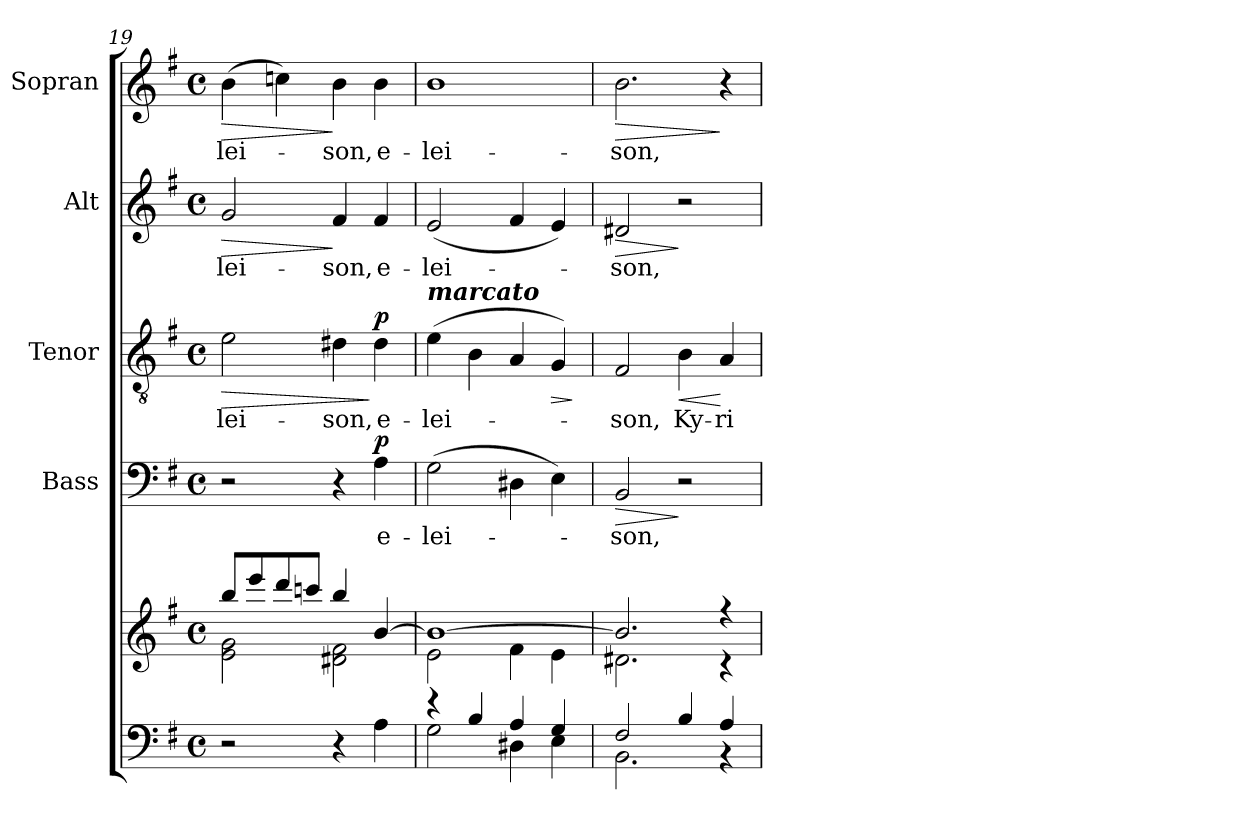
**kern	**kern	**kern	**text	**dynam	**kern	**text	**dynam	**kern	**text	**dynam	**kern	**text	**dynam
*part5	*part5	*part4	*part4	*part4	*part3	*part3	*part3	*part2	*part2	*part2	*part1	*part1	*part1
*staff6	*staff5	*staff4	*staff4	*staff4	*staff3	*staff3	*staff3	*staff2	*staff2	*staff2	*staff1	*staff1	*staff1
*	*	*I"Bass	*	*	*I"Tenor	*	*	*I"Alt	*	*	*I"Sopran	*	*
*	*	*I'B.	*	*	*I'T.	*	*	*I'A.	*	*	*I'S.	*	*
*clefF4	*clefG2	*clefF4	*	*	*clefGv2	*	*	*clefG2	*	*	*clefG2	*	*
*k[f#]	*k[f#]	*k[f#]	*	*	*k[f#]	*	*	*k[f#]	*	*	*k[f#]	*	*
*G:	*G:	*G:	*	*	*G:	*	*	*G:	*	*	*G:	*	*
*M4/4	*M4/4	*M4/4	*	*	*M4/4	*	*	*M4/4	*	*	*M4/4	*	*
*met(c)	*met(c)	*met(c)	*	*	*met(c)	*	*	*met(c)	*	*	*met(c)	*	*
=19	=19	=19	=19	=19	=19	=19	=19	=19	=19	=19	=19	=19	=19
*	*^	*	*	*	*	*	*	*	*	*	*	*	*
!	!	!	!	!	!	!	!LO:LY:b	!LO:HP:b	!	!LO:LY:b	!LO:HP:b	!	!LO:LY:b	!LO:HP:b
2r	8bb/L	2e\ 2g\	2r	.	.	2e\	-lei-	>	2g/	-lei-	>	(>4b\	-lei-	>
.	8eee/	.	.	.	.	.	.	.	.	.	.	.	.	.
.	8ddd/	.	.	.	.	.	.	.	.	.	.	4ccn\)	.	.
.	8cccn/J	.	.	.	.	.	.	.	.	.	.	.	.	.
!	!	!	!	!	!	!	!LO:LY:b	!	!	!LO:LY:b	!	!	!LO:LY:b	!
4r	4bb/	2d#X\ 2f#\	4r	.	.	4d#X\	-son,	.	4f#/	-son,	]	4b\	-son,	]
!	!	!	!	!LO:LY:b	!LO:DY:a	!	!LO:LY:b	!LO:DY:n=1:a	!	!LO:LY:b	!	!	!LO:LY:b	!
4A\	[>4b/	.	4A\	e-	p	4d#\	e-	] p	4f#/	e-	.	4b\	e-	.
=20	=20	=20	=20	=20	=20	=20	=20	=20	=20	=20	=20	=20	=20	=20
*^	*	*	*	*	*	*	*	*	*	*	*	*	*	*
!	!	!	!	!	!	!	!LO:TX:a:Bi:t=marcato	!	!	!	!	!	!	!	!
!	!	!	!	!	!LO:LY:b	!	!	!LO:LY:b	!	!	!LO:LY:b	!	!	!LO:LY:b	!
4re	2G\	1b_	2e\	(>2G\	-lei-	.	(>4e\	-lei-	.	(<2e/	-lei-	.	1b	-lei-	.
4B/	.	.	.	.	.	.	4B\	.	.	.	.	.	.	.	.
4A/	4D#X\	.	4f#\	4D#X\	.	.	4A/	.	.	4f#/	.	.	.	.	.
!	!	!	!	!	!	!	!	!	!LO:HP:b	!	!	!	!	!	!
4G/	4E\	.	4e\	4E\)	.	.	4G/)	.	>	4e/)	.	.	.	.	.
*v	*v	*	*	*	*	*	*	*	*	*	*	*	*	*	*
*	*v	*v	*	*	*	*	*	*	*	*	*	*	*	*
.	.	.	.	.	.	.	]	.	.	.	.	.	.
=21	=21	=21	=21	=21	=21	=21	=21	=21	=21	=21	=21	=21	=21
*^	*^	*	*	*	*	*	*	*	*	*	*	*	*
!	!	!	!	!	!LO:LY:b	!LO:HP:b	!	!LO:LY:b	!	!	!LO:LY:b	!LO:HP:b	!	!LO:LY:b	!LO:HP:b
2F#/	2.BB\	2.b/]	2.d#X\	2BB/	-son,	>	2F#/	-son,	.	2d#X/	-son,	>	2.b\	-son,	>
!	!	!	!	!	!	!	!	!LO:LY:b	!LO:HP:b	!	!	!	!	!	!
4B/	.	.	.	2r	.	]	4B\	Ky-	<	2r	.	]	.	.	.
!	!	!	!	!	!	!	!	!LO:LY:b	!	!	!	!	!	!	!
4A/	4rAA	4r	4r	.	.	.	4A/	-ri-	[	.	.	.	4r	.	]
*v	*v	*	*	*	*	*	*	*	*	*	*	*	*	*	*
*	*v	*v	*	*	*	*	*	*	*	*	*	*	*	*
=	=	=	=	=	=	=	=	=	=	=	=	=	=
*-	*-	*-	*-	*-	*-	*-	*-	*-	*-	*-	*-	*-	*-
